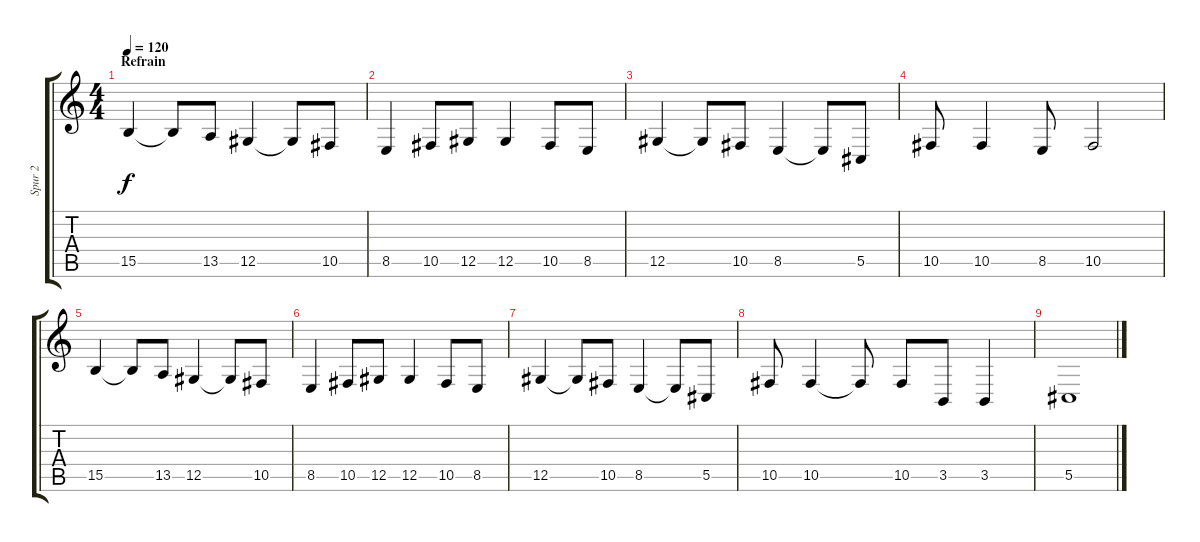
\track ("Spur 2" "Spur 2") {instrument trumpet}
\staff {score tabs}
\tuning (Eb4 Bb3 Gb3 Db3 Ab2 Eb2) {hide}
\ts (4 4)
\section ("" "Refrain")
\tempo 120
\clef g2
\ks c
15.5.4{dy f} 15.5{t}.8 13.5.8 12.5.4 12.5{t}.8 10.5.8 |
8.5.4 10.5.8 12.5.8 12.5.4 10.5.8 8.5.8 |
12.5.4 12.5{t}.8 10.5.8 8.5.4 8.5{t}.8 5.5.8 |
10.5.8 10.5.4 8.5.8 10.5.2 |
15.5.4 15.5{t}.8 13.5.8 12.5.4 12.5{t}.8 10.5.8 |
8.5.4 10.5.8 12.5.8 12.5.4 10.5.8 8.5.8 |
12.5.4 12.5{t}.8 10.5.8 8.5.4 8.5{t}.8 5.5.8 |
10.5.8 10.5.4 10.5{t}.8 10.5.8 3.5.8 3.5.4 |
5.5.1
